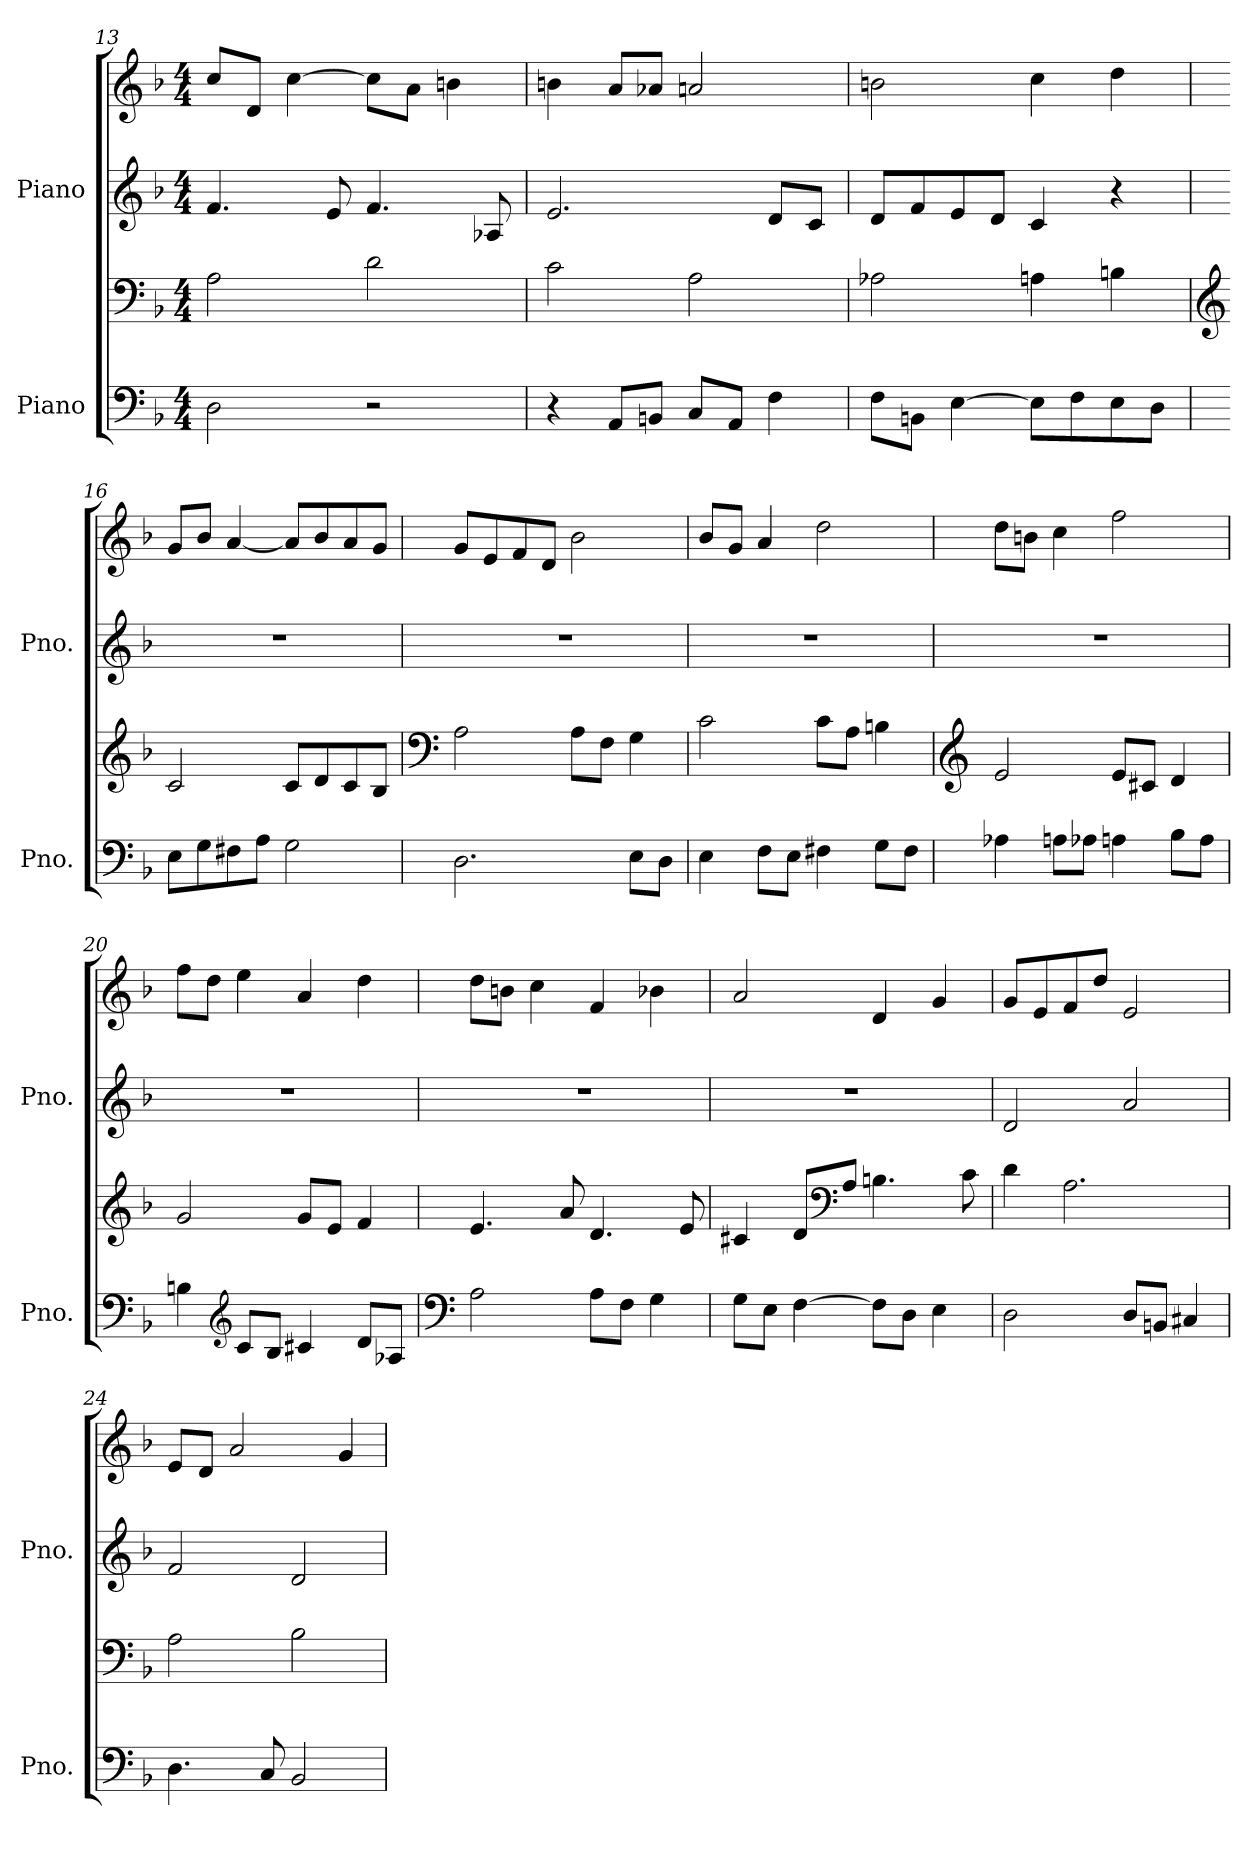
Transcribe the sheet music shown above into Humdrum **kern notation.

**kern	**kern	**kern	**kern
*part2	*part2	*part1	*part1
*staff4	*staff3	*staff2	*staff1
*I"Piano	*	*I"Piano	*
*I'Pno.	*	*I'Pno.	*
!!LO:LB:g=z
*clefF4	*clefF4	*clefG2	*clefG2
*k[b-]	*k[b-]	*k[b-]	*k[b-]
*M4/4	*M4/4	*M4/4	*M4/4
=13	=13	=13	=13
2D\	2A\	4.f/	8cc/L
.	.	.	8d/J
.	.	.	[4cc\
.	.	8e/	.
2r	2d\	4.f/	8cc\L]
.	.	.	8a\J
.	.	.	4bn\
.	.	8A-X/	.
=14	=14	=14	=14
4r	2c\	2.e/	4bn\
8AA/L	.	.	8a/L
8BBn/J	.	.	8a-X/J
8C/L	2A\	.	2an/
8AA/J	.	.	.
4F\	.	8d/L	.
.	.	8c/J	.
=15	=15	=15	=15
8F\L	2A-X\	8d/L	2bn\
8BBn\J	.	8f/	.
[4E\	.	8e/	.
.	.	8d/J	.
8E\L]	4An\	4c/	4cc\
8F\	.	.	.
8E\	4Bn\	4r	4dd\
8D\J	.	.	.
=16	=16	=16	=16
*	*clefG2	*	*
8E\L	2c/	1r	8g/L
8G\	.	.	8b-/J
8F#X\	.	.	[4a/
8A\J	.	.	.
2G\	8c/L	.	8a/L]
.	8d/	.	8b-/
.	8c/	.	8a/
.	8B-/J	.	8g/J
!!LO:PB:g=z
=17	=17	=17	=17
*	*clefF4	*	*
2.D\	2A\	1r	8g/L
.	.	.	8e/
.	.	.	8f/
.	.	.	8d/J
.	8A\L	.	2b-\
.	8F\J	.	.
8E\L	4G\	.	.
8D\J	.	.	.
=18	=18	=18	=18
4E\	2c\	1r	8b-/L
.	.	.	8g/J
8F\L	.	.	4a/
8E\J	.	.	.
4F#X\	8c\L	.	2dd\
.	8A\J	.	.
8G\L	4Bn\	.	.
8F#\J	.	.	.
=19	=19	=19	=19
*	*clefG2	*	*
4A-X\	2e/	1r	8dd\L
.	.	.	8bn\J
8An\L	.	.	4cc\
8A-X\J	.	.	.
4An\	8e/L	.	2ff\
.	8c#X/J	.	.
8B-\L	4d/	.	.
8A\J	.	.	.
=20	=20	=20	=20
4Bn\	2g/	1r	8ff\L
.	.	.	8dd\J
*clefG2	*	*	*
8c/L	.	.	4ee\
8B/J	.	.	.
4c#X/	8g/L	.	4a/
.	8e/J	.	.
8d/L	4f/	.	4dd\
8A-X/J	.	.	.
!!LO:LB:g=z
=21	=21	=21	=21
*clefF4	*	*	*
2A\	4.e/	1r	8dd\L
.	.	.	8bn\J
.	.	.	4cc\
.	8a/	.	.
8A\L	4.d/	.	4f/
8F\J	.	.	.
4G\	.	.	4b-X\
.	8e/	.	.
=22	=22	=22	=22
8G\L	4c#X/	1r	2a/
8E\J	.	.	.
[4F\	8d/L	.	.
*	*clefF4	*	*
.	8A/J	.	.
8F\L]	4.Bn\	.	4d/
8D\J	.	.	.
4E\	.	.	4g/
.	8c#\	.	.
=23	=23	=23	=23
2D\	4d\	2d/	8g/L
.	.	.	8e/
.	2.A\	.	8f/
.	.	.	8dd/J
8D/L	.	2a/	2e/
8BBn/J	.	.	.
4C#X/	.	.	.
=24	=24	=24	=24
4.D\	2A\	2f/	8e/L
.	.	.	8d/J
.	.	.	2a/
8C/	.	.	.
2BB-/	2B-\	2d/	.
.	.	.	4g/
=	=	=	=
*-	*-	*-	*-
